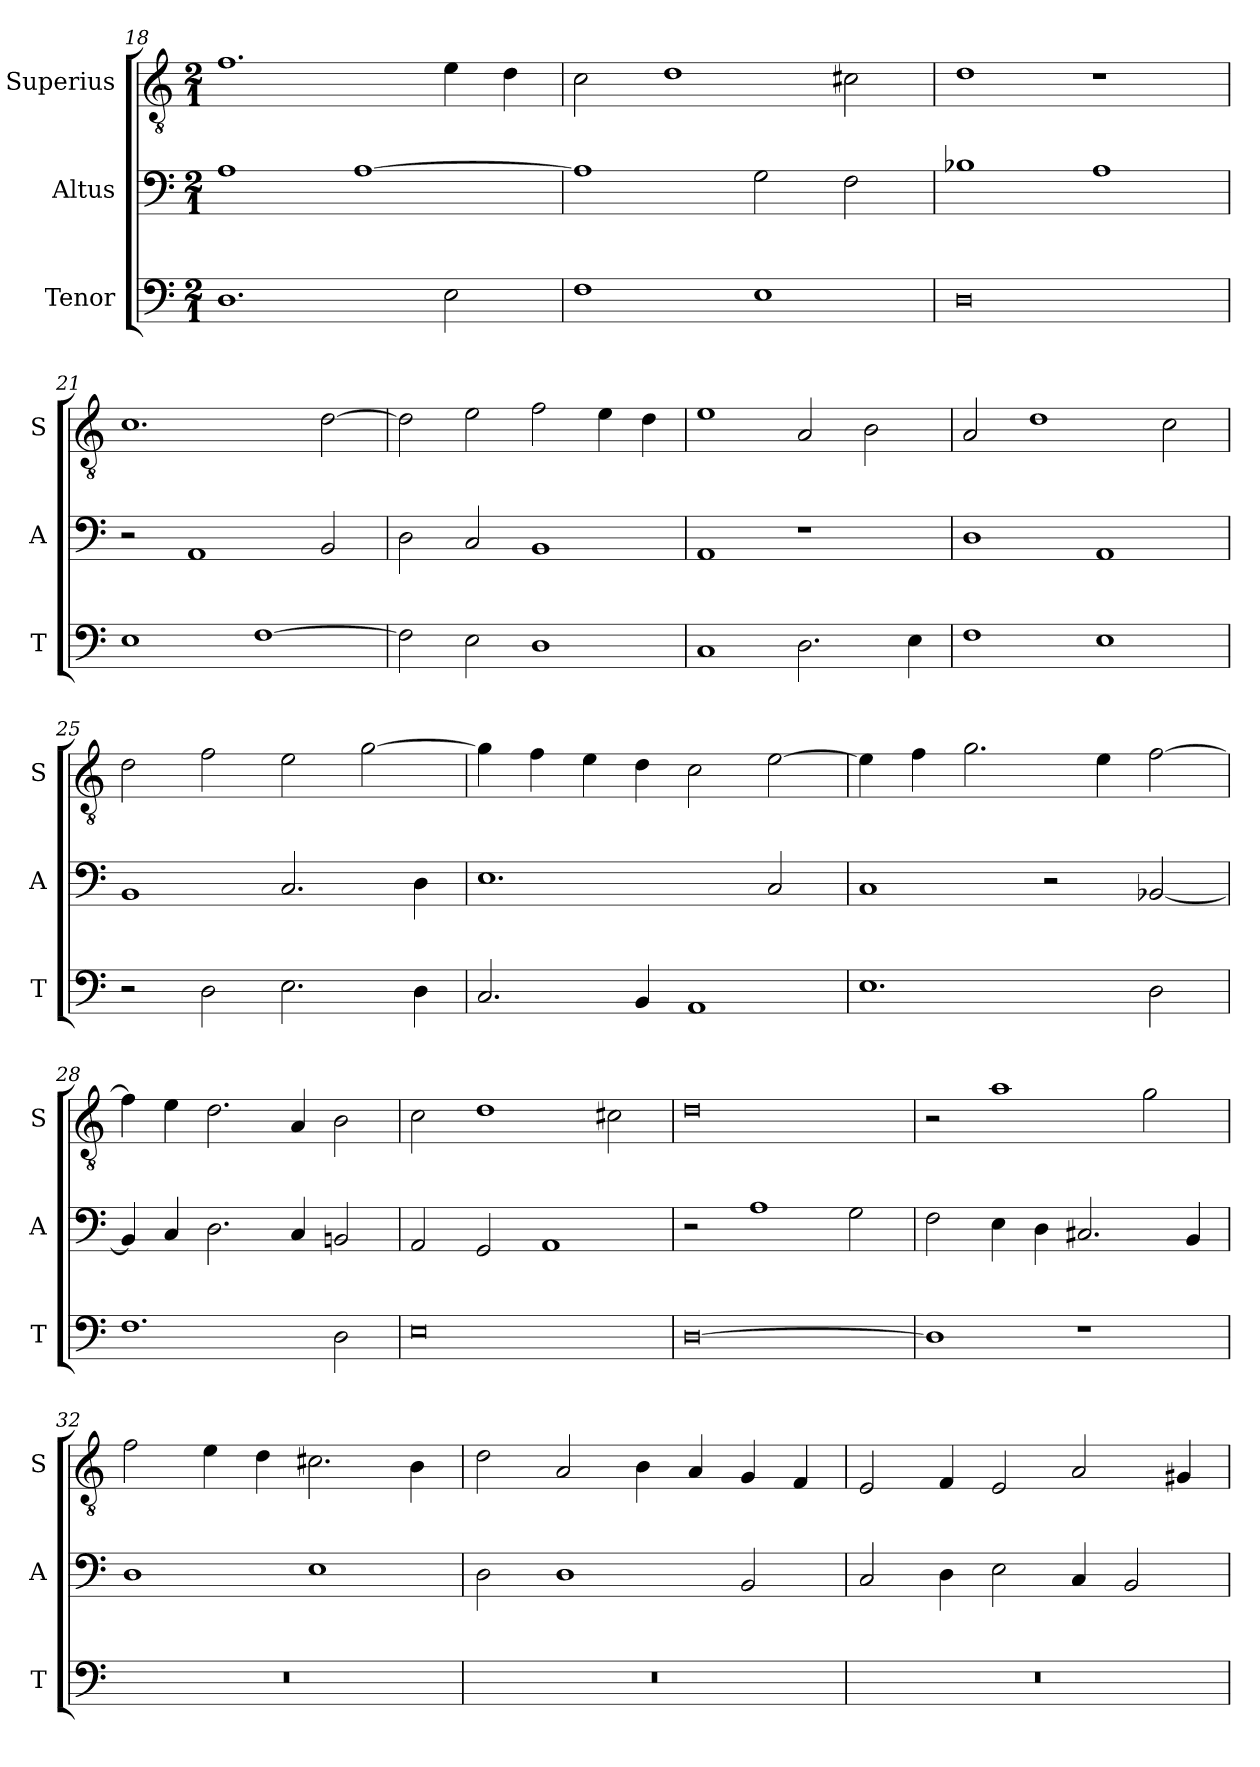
**kern	**kern	**kern
*part3	*part2	*part1
*staff3	*staff2	*staff1
*I"Tenor	*I"Altus	*I"Superius
*I'T	*I'A	*I'S
*clefF4	*clefF4	*clefGv2
*k[]	*k[]	*k[]
*M2/1	*M2/1	*M2/1
=18	=18	=18
1.D	1A	1.f
.	[1A	.
2E\	.	4e\
.	.	4d\
=19	=19	=19
1F	1A]	2c\
.	.	1d
1E	2G\	.
.	2F\	2c#X\
=20	=20	=20
0D	1B-X	1d
.	1A	1r
=21	=21	=21
1E	2r	1.c
.	1AA	.
[1F	.	.
.	2BB/	[2d\
=22	=22	=22
2F\]	2D\	2d\]
2E\	2C/	2e\
1D	1BB	2f\
.	.	4e\
.	.	4d\
=23	=23	=23
1C	1AA	1e
2.D\	1r	2A/
.	.	2B\
4E\	.	.
=24	=24	=24
1F	1D	2A/
.	.	1d
1E	1AA	.
.	.	2c\
=25	=25	=25
2r	1BB	2d\
2D\	.	2f\
2.E\	2.C/	2e\
.	.	[2g\
4D\	4D\	.
=26	=26	=26
2.C/	1.E	4g\]
.	.	4f\
.	.	4e\
4BB/	.	4d\
1AA	.	2c\
.	2C/	[2e\
=27	=27	=27
1.E	1C	4e\]
.	.	4f\
.	.	2.g\
.	2r	.
.	.	4e\
2D\	[2BB-X/	[2f\
=28	=28	=28
1.F	4BB-/]	4f\]
.	4C/	4e\
.	2.D\	2.d\
.	4C/	4A/
2D\	2BBn/	2B\
=29	=29	=29
0E	2AA/	2c\
.	2GG/	1d
.	1AA	.
.	.	2c#X\
=30	=30	=30
[0D	2r	0d
.	1A	.
.	2G\	.
=31	=31	=31
1D]	2F\	2r
.	4E\	1a
.	4D\	.
1r	2.C#X/	.
.	.	2g\
.	4BB/	.
=32	=32	=32
0r	1D	2f\
.	.	4e\
.	.	4d\
.	1E	2.c#X\
.	.	4B\
=33	=33	=33
0r	2D\	2d\
.	1D	2A/
.	.	4B\
.	.	4A/
.	2BB/	4G/
.	.	4F/
=34	=34	=34
0r	2C/	2E/
.	4D\	4F/
.	2E\	2E/
.	4C/	2A/
.	2BB/	.
.	.	4G#X/
=	=	=
*-	*-	*-
